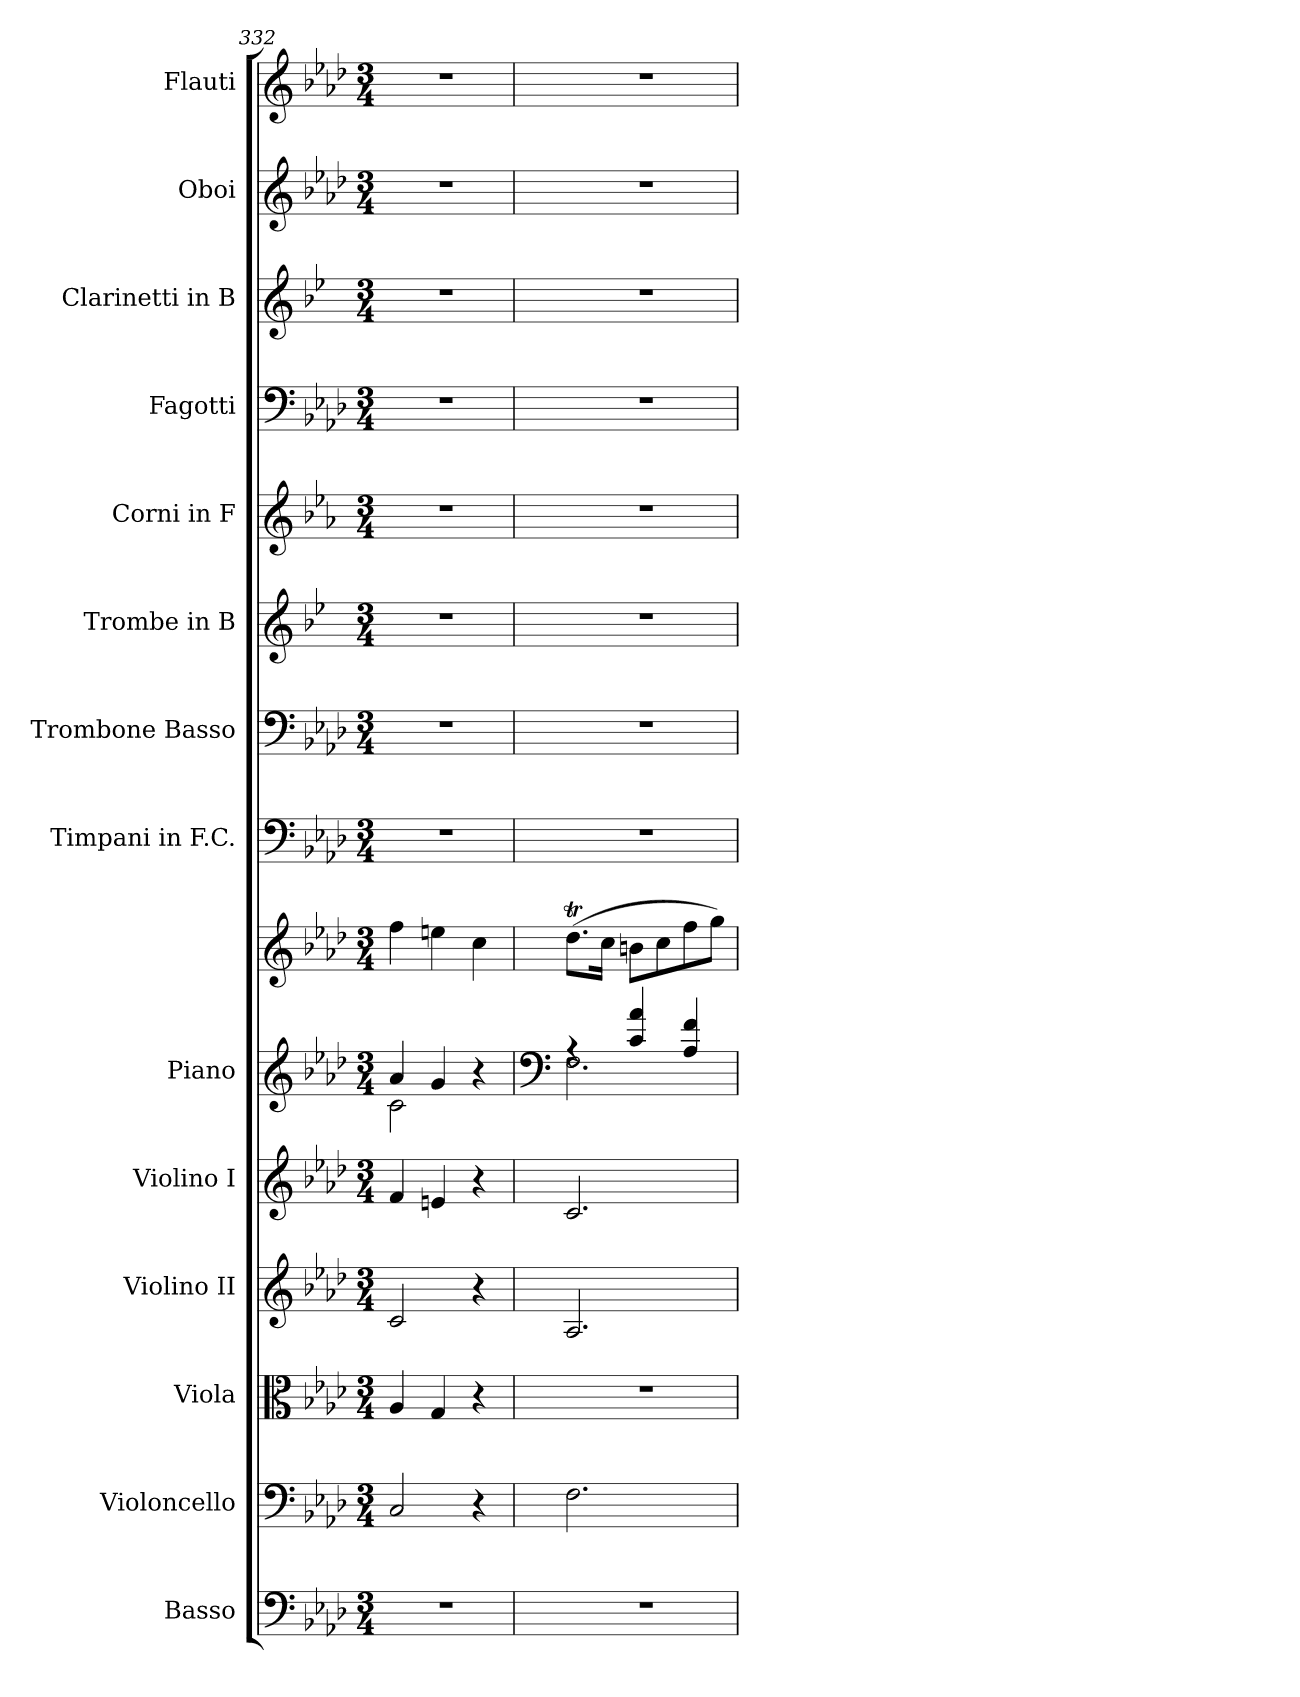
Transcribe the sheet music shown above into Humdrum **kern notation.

**kern	**kern	**kern	**kern	**kern	**kern	**kern	**kern	**kern	**kern	**kern	**kern	**kern	**kern	**kern
*part14	*part13	*part12	*part11	*part10	*part9	*part9	*part8	*part7	*part6	*part5	*part4	*part3	*part2	*part1
*staff15	*staff14	*staff13	*staff12	*staff11	*staff10	*staff9	*staff8	*staff7	*staff6	*staff5	*staff4	*staff3	*staff2	*staff1
*I"Basso	*I"Violoncello	*I"Viola	*I"Violino II	*I"Violino I	*I"Piano	*	*I"Timpani in F.C.	*I"Trombone Basso	*I"Trombe in B	*I"Corni in F	*I"Fagotti	*I"Clarinetti in B	*I"Oboi	*I"Flauti
*	*	*	*	*	*I'Pno.	*	*I'Timp.	*	*	*	*	*	*I'Ob.	*I'Fl.
*clefF4	*clefF4	*clefC3	*clefG2	*clefG2	*clefG2	*clefG2	*clefF4	*clefF4	*clefG2	*clefG2	*clefF4	*clefG2	*clefG2	*clefG2
*ITrd7c12	*	*	*	*	*	*	*	*	*ITrd1c2	*ITrd4c7	*	*ITrd1c2	*	*
*k[b-e-a-d-]	*k[b-e-a-d-]	*k[b-e-a-d-]	*k[b-e-a-d-]	*k[b-e-a-d-]	*k[b-e-a-d-]	*k[b-e-a-d-]	*k[b-e-a-d-]	*k[b-e-a-d-]	*k[b-e-a-d-]	*k[b-e-a-d-]	*k[b-e-a-d-]	*k[b-e-a-d-]	*k[b-e-a-d-]	*k[b-e-a-d-]
*M3/4	*M3/4	*M3/4	*M3/4	*M3/4	*M3/4	*M3/4	*M3/4	*M3/4	*M3/4	*M3/4	*M3/4	*M3/4	*M3/4	*M3/4
=332	=332	=332	=332	=332	=332	=332	=332	=332	=332	=332	=332	=332	=332	=332
*	*	*	*	*	*^	*	*	*	*	*	*	*	*	*
2.r	2C/	4A-/	2c/	4f/	4a-/	2c\	4ff\	2.r	2.r	2.r	2.r	2.r	2.r	2.r	2.r
.	.	4G/	.	4en/	4g/	.	4een\	.	.	.	.	.	.	.	.
.	4r	4r	4r	4r	4r	4ryy	4cc\	.	.	.	.	.	.	.	.
=333	=333	=333	=333	=333	=333	=333	=333	=333	=333	=333	=333	=333	=333	=333	=333
*	*	*	*	*	*clefF4	*	*	*	*	*	*	*	*	*	*
2.r	2.F\	2.r	2.A-/	2.c/	4rA	2.F\	(>8.dd-T\L	2.r	2.r	2.r	2.r	2.r	2.r	2.r	2.r
.	.	.	.	.	.	.	16cc\Jk	.	.	.	.	.	.	.	.
.	.	.	.	.	4c/ 4a-/	.	8bn\L	.	.	.	.	.	.	.	.
.	.	.	.	.	.	.	8cc\	.	.	.	.	.	.	.	.
.	.	.	.	.	4A-/ 4f/	.	8ff\	.	.	.	.	.	.	.	.
.	.	.	.	.	.	.	8gg\J)	.	.	.	.	.	.	.	.
*	*	*	*	*	*v	*v	*	*	*	*	*	*	*	*	*
=	=	=	=	=	=	=	=	=	=	=	=	=	=	=
*-	*-	*-	*-	*-	*-	*-	*-	*-	*-	*-	*-	*-	*-	*-
